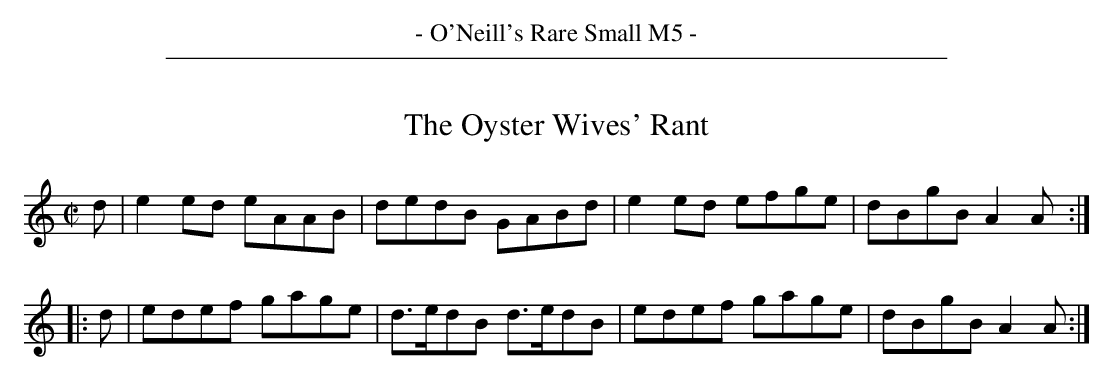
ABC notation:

X:1
T: The Oyster Wives' Rant
M: C|
L: 1/8
K: Am	% really Ador
   d | e2ed eAAB | dedB  GABd  | e2ed efge | dBgB A2A :|
|: d | edef gage | d>edB d>edB | edef gage | dBgB A2A :|
